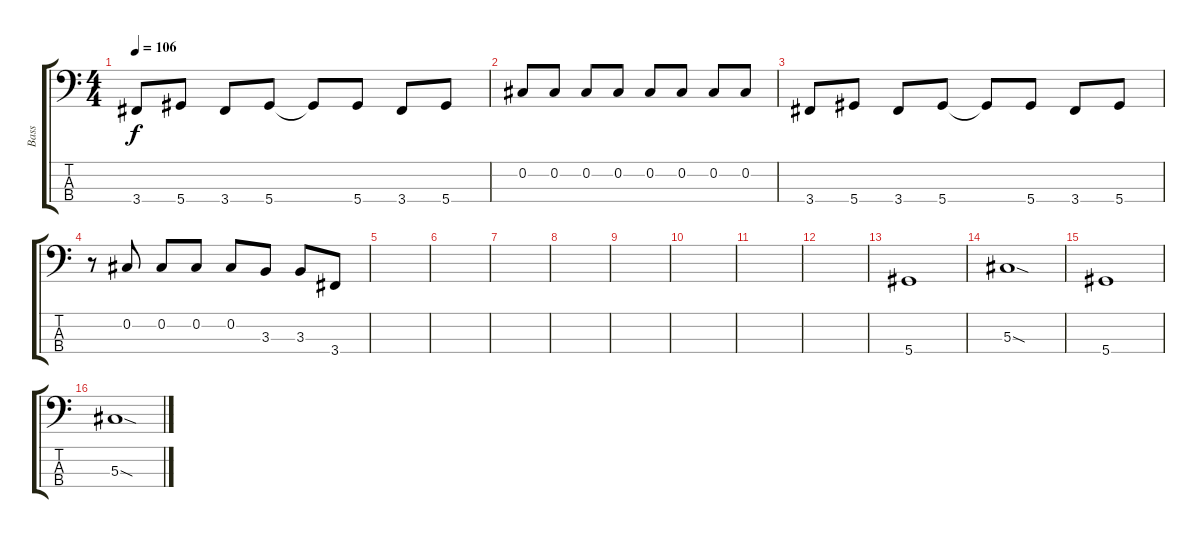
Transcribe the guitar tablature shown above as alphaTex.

\track ("Bass" "Bass") {instrument electricbasspick}
\staff {score tabs}
\tuning (Gb2 Db2 Ab1 Eb1) {hide}
\ts (4 4)
\tempo 106
\clef f4
\ks c
3.4.8{dy f} 5.4.8 3.4.8 5.4.8 5.4{t}.8 5.4.8 3.4.8 5.4.8 |
0.2.8 0.2.8 0.2.8 0.2.8 0.2.8 0.2.8 0.2.8 0.2.8 |
3.4.8 5.4.8 3.4.8 5.4.8 5.4{t}.8 5.4.8 3.4.8 5.4.8 |
r.8 0.2.8 0.2.8 0.2.8 0.2.8 3.3.8 3.3.8 3.4.8 |
|
|
|
|
|
|
|
|
5.4.1 |
5.3{sod}.1 |
5.4.1 |
5.3{sod}.1
